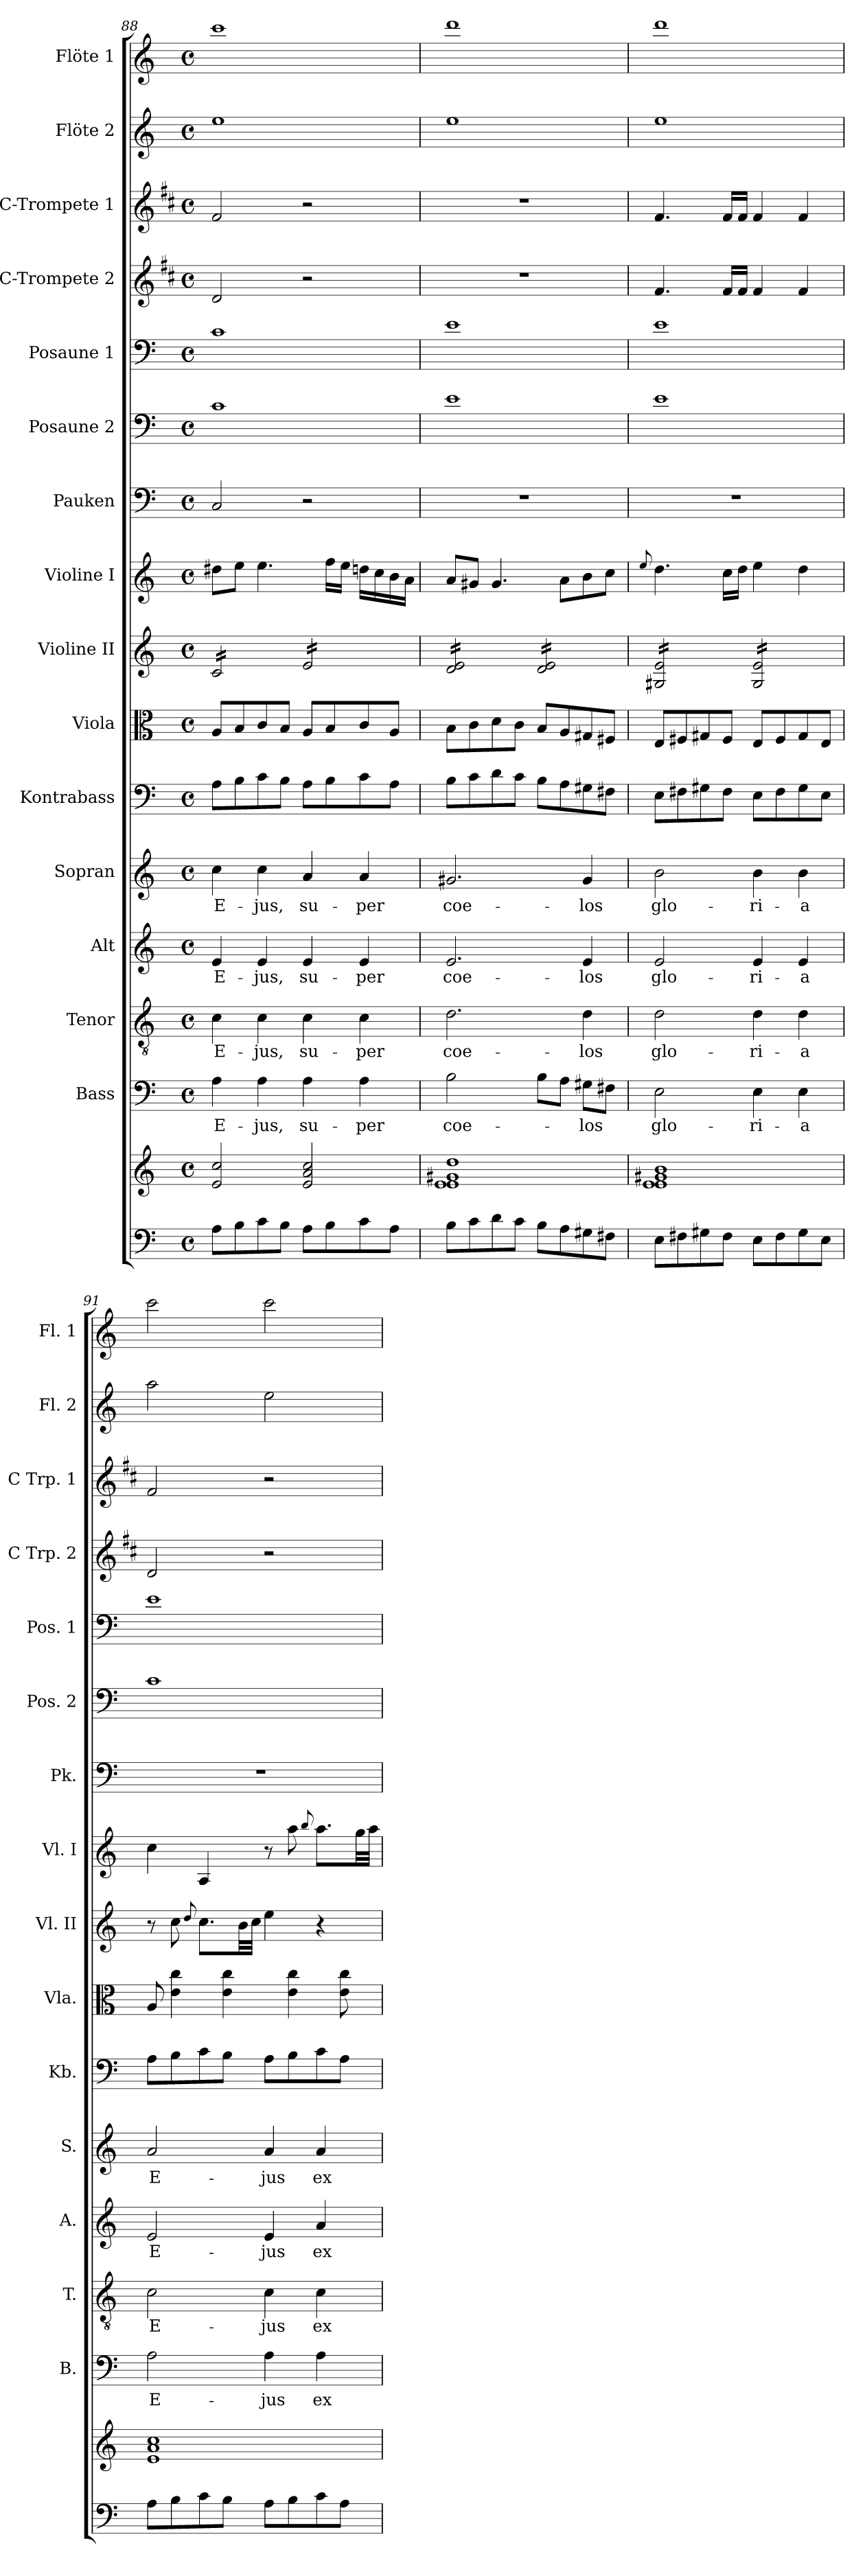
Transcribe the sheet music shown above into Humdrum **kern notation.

**kern	**kern	**kern	**text	**kern	**text	**kern	**text	**kern	**text	**kern	**kern	**kern	**kern	**kern	**kern	**kern	**kern	**kern	**kern	**kern
*part16	*part16	*part15	*part15	*part14	*part14	*part13	*part13	*part12	*part12	*part11	*part10	*part9	*part8	*part7	*part6	*part5	*part4	*part3	*part2	*part1
*staff17	*staff16	*staff15	*staff15	*staff14	*staff14	*staff13	*staff13	*staff12	*staff12	*staff11	*staff10	*staff9	*staff8	*staff7	*staff6	*staff5	*staff4	*staff3	*staff2	*staff1
*	*	*I"Bass	*	*I"Tenor	*	*I"Alt	*	*I"Sopran	*	*I"Kontrabass	*I"Viola	*I"Violine II	*I"Violine I	*I"Pauken	*I"Posaune 2	*I"Posaune 1	*I"C-Trompete 2	*I"C-Trompete 1	*I"Flöte 2	*I"Flöte 1
*	*	*I'B.	*	*I'T.	*	*I'A.	*	*I'S.	*	*I'Kb.	*I'Vla.	*I'Vl. II	*I'Vl. I	*I'Pk.	*I'Pos. 2	*I'Pos. 1	*I'C Trp. 2	*I'C Trp. 1	*I'Fl. 2	*I'Fl. 1
*clefF4	*clefG2	*clefF4	*	*clefGv2	*	*clefG2	*	*clefG2	*	*clefF4	*clefC3	*clefG2	*clefG2	*clefF4	*clefF4	*clefF4	*clefG2	*clefG2	*clefG2	*clefG2
*	*	*	*	*	*	*	*	*	*	*ITrd7c12	*	*	*	*	*	*	*ITrd1c2	*ITrd1c2	*	*
*k[]	*k[]	*k[]	*	*k[]	*	*k[]	*	*k[]	*	*k[]	*k[]	*k[]	*k[]	*k[]	*k[]	*k[]	*k[]	*k[]	*k[]	*k[]
*C:	*C:	*C:	*	*C:	*	*C:	*	*C:	*	*C:	*C:	*C:	*C:	*C:	*C:	*C:	*C:	*C:	*C:	*C:
*M4/4	*M4/4	*M4/4	*	*M4/4	*	*M4/4	*	*M4/4	*	*M4/4	*M4/4	*M4/4	*M4/4	*M4/4	*M4/4	*M4/4	*M4/4	*M4/4	*M4/4	*M4/4
*met(c)	*met(c)	*met(c)	*	*met(c)	*	*met(c)	*	*met(c)	*	*met(c)	*met(c)	*met(c)	*met(c)	*met(c)	*met(c)	*met(c)	*met(c)	*met(c)	*met(c)	*met(c)
=88	=88	=88	=88	=88	=88	=88	=88	=88	=88	=88	=88	=88	=88	=88	=88	=88	=88	=88	=88	=88
!	!	!	!LO:LY:b	!	!LO:LY:b	!	!LO:LY:b	!	!LO:LY:b	!	!	!	!	!	!	!	!	!	!	!
*	*	*	*	*	*	*	*	*	*	*	*	*tremolo	*	*	*	*	*	*	*	*
8A\L	2e/ 2cc/	4A\	E-	4c\	E-	4e/	E-	4cc\	E-	8AA\L	8A/L	16c/LL	8dd#X\L	2C/	1c	1c	2c/	2e/	1ee	1ccc
.	.	.	.	.	.	.	.	.	.	.	.	16c/	.	.	.	.	.	.	.	.
8B\	.	.	.	.	.	.	.	.	.	8BB\	8B/	16c/	8ee\J	.	.	.	.	.	.	.
.	.	.	.	.	.	.	.	.	.	.	.	16c/	.	.	.	.	.	.	.	.
!	!	!	!LO:LY:b	!	!LO:LY:b	!	!LO:LY:b	!	!LO:LY:b	!	!	!	!	!	!	!	!	!	!	!
8c\	.	4A\	-jus,	4c\	-jus,	4e/	-jus,	4cc\	-jus,	8C\	8c/	16c/	4.ee\	.	.	.	.	.	.	.
.	.	.	.	.	.	.	.	.	.	.	.	16c/	.	.	.	.	.	.	.	.
8B\J	.	.	.	.	.	.	.	.	.	8BB\J	8B/J	16c/	.	.	.	.	.	.	.	.
.	.	.	.	.	.	.	.	.	.	.	.	16c/JJ	.	.	.	.	.	.	.	.
!	!	!	!LO:LY:b	!	!LO:LY:b	!	!LO:LY:b	!	!LO:LY:b	!	!	!	!	!	!	!	!	!	!	!
8A\L	2e/ 2a/ 2cc/	4A\	su-	4c\	su-	4e/	su-	4a/	su-	8AA\L	8A/L	16e/LL	.	2r	.	.	2r	2r	.	.
.	.	.	.	.	.	.	.	.	.	.	.	16e/	.	.	.	.	.	.	.	.
8B\	.	.	.	.	.	.	.	.	.	8BB\	8B/	16e/	16ff\LL	.	.	.	.	.	.	.
.	.	.	.	.	.	.	.	.	.	.	.	16e/	16ee\JJ	.	.	.	.	.	.	.
!	!	!	!LO:LY:b	!	!LO:LY:b	!	!LO:LY:b	!	!LO:LY:b	!	!	!	!	!	!	!	!	!	!	!
8c\	.	4A\	-per	4c\	-per	4e/	-per	4a/	-per	8C\	8c/	16e/	16ddn\LL	.	.	.	.	.	.	.
.	.	.	.	.	.	.	.	.	.	.	.	16e/	16cc\	.	.	.	.	.	.	.
8A\J	.	.	.	.	.	.	.	.	.	8AA\J	8A/J	16e/	16b\	.	.	.	.	.	.	.
.	.	.	.	.	.	.	.	.	.	.	.	16e/JJ	16a\JJ	.	.	.	.	.	.	.
=89	=89	=89	=89	=89	=89	=89	=89	=89	=89	=89	=89	=89	=89	=89	=89	=89	=89	=89	=89	=89
*	*^	*	*	*	*	*	*	*	*	*	*	*	*	*	*	*	*	*	*	*
!	!	!	!	!LO:LY:b	!	!LO:LY:b	!	!LO:LY:b	!	!LO:LY:b	!	!	!	!	!	!	!	!	!	!	!
8B\L	1e 1g#X 1dd	1e	2B\	coe-	2.d\	coe-	2.e/	coe-	2.g#X/	coe-	8BB\L	8B\L	16d/ 16e/LL	8a/L	1r	1e	1e	1r	1r	1ee	1ddd
.	.	.	.	.	.	.	.	.	.	.	.	.	16d/ 16e/	.	.	.	.	.	.	.	.
8c\	.	.	.	.	.	.	.	.	.	.	8C\	8c\	16d/ 16e/	8g#X/J	.	.	.	.	.	.	.
.	.	.	.	.	.	.	.	.	.	.	.	.	16d/ 16e/	.	.	.	.	.	.	.	.
8d\	.	.	.	.	.	.	.	.	.	.	8D\	8d\	16d/ 16e/	4.g#/	.	.	.	.	.	.	.
.	.	.	.	.	.	.	.	.	.	.	.	.	16d/ 16e/	.	.	.	.	.	.	.	.
8c\J	.	.	.	.	.	.	.	.	.	.	8C\J	8c\J	16d/ 16e/	.	.	.	.	.	.	.	.
.	.	.	.	.	.	.	.	.	.	.	.	.	16d/ 16e/JJ	.	.	.	.	.	.	.	.
8B\L	.	.	8B\L	.	.	.	.	.	.	.	8BB\L	8B/L	16d/ 16e/LL	.	.	.	.	.	.	.	.
.	.	.	.	.	.	.	.	.	.	.	.	.	16d/ 16e/	.	.	.	.	.	.	.	.
8A\	.	.	8A\J	.	.	.	.	.	.	.	8AA\	8A/	16d/ 16e/	8a\L	.	.	.	.	.	.	.
.	.	.	.	.	.	.	.	.	.	.	.	.	16d/ 16e/	.	.	.	.	.	.	.	.
!	!	!	!	!LO:LY:b	!	!LO:LY:b	!	!LO:LY:b	!	!LO:LY:b	!	!	!	!	!	!	!	!	!	!	!
8G#X\	.	.	8G#X\L	-los	4d\	-los	4e/	-los	4g#/	-los	8GG#X\	8G#X/	16d/ 16e/	8b\	.	.	.	.	.	.	.
.	.	.	.	.	.	.	.	.	.	.	.	.	16d/ 16e/	.	.	.	.	.	.	.	.
8F#X\J	.	.	8F#X\J	.	.	.	.	.	.	.	8FF#X\J	8F#X/J	16d/ 16e/	8cc\J	.	.	.	.	.	.	.
.	.	.	.	.	.	.	.	.	.	.	.	.	16d/ 16e/JJ	.	.	.	.	.	.	.	.
=90	=90	=90	=90	=90	=90	=90	=90	=90	=90	=90	=90	=90	=90	=90	=90	=90	=90	=90	=90	=90	=90
.	.	.	.	.	.	.	.	.	.	.	.	.	.	8qqee/	.	.	.	.	.	.	.
!	!	!	!	!LO:LY:b	!	!LO:LY:b	!	!LO:LY:b	!	!LO:LY:b	!	!	!	!	!	!	!	!	!	!	!
8E\L	1e 1g#X 1b	1e	2E\	glo-	2d\	glo-	2e/	glo-	2b\	glo-	8EE\L	8E/L	16G#X/ 16e/LL	4.dd\	1r	1e	1e	4.e/	4.e/	1ee	1ddd
.	.	.	.	.	.	.	.	.	.	.	.	.	16G#X/ 16e/	.	.	.	.	.	.	.	.
8F#X\	.	.	.	.	.	.	.	.	.	.	8FF#X\	8F#X/	16G#X/ 16e/	.	.	.	.	.	.	.	.
.	.	.	.	.	.	.	.	.	.	.	.	.	16G#X/ 16e/	.	.	.	.	.	.	.	.
8G#X\	.	.	.	.	.	.	.	.	.	.	8GG#X\	8G#X/	16G#X/ 16e/	.	.	.	.	.	.	.	.
.	.	.	.	.	.	.	.	.	.	.	.	.	16G#X/ 16e/	.	.	.	.	.	.	.	.
8F#\J	.	.	.	.	.	.	.	.	.	.	8FF#\J	8F#/J	16G#X/ 16e/	16cc\LL	.	.	.	16e/LL	16e/LL	.	.
.	.	.	.	.	.	.	.	.	.	.	.	.	16G#X/ 16e/JJ	16dd\JJ	.	.	.	16e/JJ	16e/JJ	.	.
!	!	!	!	!LO:LY:b	!	!LO:LY:b	!	!LO:LY:b	!	!LO:LY:b	!	!	!	!	!	!	!	!	!	!	!
8E\L	.	.	4E\	-ri-	4d\	-ri-	4e/	-ri-	4b\	-ri-	8EE\L	8E/L	16G#/ 16e/LL	4ee\	.	.	.	4e/	4e/	.	.
.	.	.	.	.	.	.	.	.	.	.	.	.	16G#/ 16e/	.	.	.	.	.	.	.	.
8F#\	.	.	.	.	.	.	.	.	.	.	8FF#\	8F#/	16G#/ 16e/	.	.	.	.	.	.	.	.
.	.	.	.	.	.	.	.	.	.	.	.	.	16G#/ 16e/	.	.	.	.	.	.	.	.
!	!	!	!	!LO:LY:b	!	!LO:LY:b	!	!LO:LY:b	!	!LO:LY:b	!	!	!	!	!	!	!	!	!	!	!
8G#\	.	.	4E\	-a	4d\	-a	4e/	-a	4b\	-a	8GG#\	8G#/	16G#/ 16e/	4dd\	.	.	.	4e/	4e/	.	.
.	.	.	.	.	.	.	.	.	.	.	.	.	16G#/ 16e/	.	.	.	.	.	.	.	.
8E\J	.	.	.	.	.	.	.	.	.	.	8EE\J	8E/J	16G#/ 16e/	.	.	.	.	.	.	.	.
.	.	.	.	.	.	.	.	.	.	.	.	.	16G#/ 16e/JJ	.	.	.	.	.	.	.	.
*	*	*	*	*	*	*	*	*	*	*	*	*	*Xtremolo	*	*	*	*	*	*	*	*
*	*v	*v	*	*	*	*	*	*	*	*	*	*	*	*	*	*	*	*	*	*	*
=91	=91	=91	=91	=91	=91	=91	=91	=91	=91	=91	=91	=91	=91	=91	=91	=91	=91	=91	=91	=91
!	!	!	!LO:LY:b	!	!LO:LY:b	!	!LO:LY:b	!	!LO:LY:b	!	!	!	!	!	!	!	!	!	!	!
8A\L	1e 1a 1cc	2A\	E-	2c\	E-	2e/	E-	2a/	E-	8AA\L	8A/	8r	4cc\	1r	1c	1e	2c/	2e/	2aa\	2ccc\
8B\	.	.	.	.	.	.	.	.	.	8BB\	4e\ 4cc\	8cc\	.	.	.	.	.	.	.	.
.	.	.	.	.	.	.	.	.	.	.	.	8qqdd/	.	.	.	.	.	.	.	.
8c\	.	.	.	.	.	.	.	.	.	8C\	.	8.cc\L	4A/	.	.	.	.	.	.	.
8B\J	.	.	.	.	.	.	.	.	.	8BB\J	4e\ 4cc\	.	.	.	.	.	.	.	.	.
.	.	.	.	.	.	.	.	.	.	.	.	32b\LL	.	.	.	.	.	.	.	.
.	.	.	.	.	.	.	.	.	.	.	.	32cc\JJJ	.	.	.	.	.	.	.	.
!	!	!	!LO:LY:b	!	!LO:LY:b	!	!LO:LY:b	!	!LO:LY:b	!	!	!	!	!	!	!	!	!	!	!
8A\L	.	4A\	-jus	4c\	-jus	4e/	-jus	4a/	-jus	8AA\L	.	4ee\	8r	.	.	.	2r	2r	2ee\	2ccc\
8B\	.	.	.	.	.	.	.	.	.	8BB\	4e\ 4cc\	.	8aa\	.	.	.	.	.	.	.
.	.	.	.	.	.	.	.	.	.	.	.	.	8qqbb/	.	.	.	.	.	.	.
!	!	!	!LO:LY:b	!	!LO:LY:b	!	!LO:LY:b	!	!LO:LY:b	!	!	!	!	!	!	!	!	!	!	!
8c\	.	4A\	ex-	4c\	ex-	4a/	ex-	4a/	ex-	8C\	.	4r	8.aa\L	.	.	.	.	.	.	.
8A\J	.	.	.	.	.	.	.	.	.	8AA\J	8e\ 8cc\	.	.	.	.	.	.	.	.	.
.	.	.	.	.	.	.	.	.	.	.	.	.	32gg\LL	.	.	.	.	.	.	.
.	.	.	.	.	.	.	.	.	.	.	.	.	32aa\JJJ	.	.	.	.	.	.	.
=	=	=	=	=	=	=	=	=	=	=	=	=	=	=	=	=	=	=	=	=
*-	*-	*-	*-	*-	*-	*-	*-	*-	*-	*-	*-	*-	*-	*-	*-	*-	*-	*-	*-	*-
